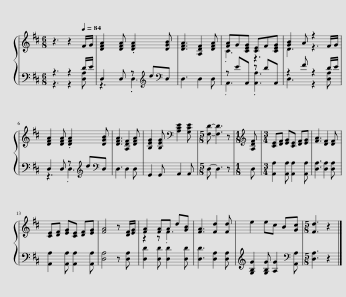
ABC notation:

X:1
%%score { ( 1 4 ) | ( 2 3 ) }
L:1/8
M:6/8
I:linebreak $
K:D
V:1 treble
V:4 treble
V:2 bass
V:3 bass
V:1
 z3 z2[Q:1/4=84] F/G/ | [DFA]2 [DFA] .[DFA]2 [DGB] | [DFA]3 [A,DF]2 [DFA] | [FA]G[CEG] [CE]F[CEG] | [GB]2 A z2 F/G/ |$ %5
 [DFA]2 [DFA] .[DFA]2 [DGB] | [DFA]3 [A,DF]2 [DFA] | [B,EG]2 [B,EG][K:bass] [A,CE]2 [G,CE] |[M:5/8] [F,D]- [F,D]3 z |[M:1/8][K:treble] [A,DF] | %10
[M:3/4] [CE][DF] [EG][CE] [DF][EG] | [FA]3 [DF]2 [DF] |$ [CE][DF] [EG][CE] [DF][EG] | [FA]4 z [DF]/[EG]/ | [FA]2 [FA]A d[GB] | %15
 [FA]3 [Fd]2 [Fd] | e2 ec B[Gc] |[M:5/8] [Fd]3 z2 |] %18
V:2
 z3 z2 D/E/ | D,2 D, z[K:treble] d[K:bass]D, | D,3 D,2 D, | z EA,, z DA,, | z2 F z2 D/E/ |$ %5
 D,2 D, z[K:treble] d[K:bass]D, | D,3 D,2 D, | G,,2 G,, A,,2 A,, |[M:5/8] D,- D,3 z |[M:1/8] D, | %10
[M:3/4] [A,,A,]2 [A,,A,] [A,,A,]2 [A,,A,] | [D,A,]3 [D,A,]2 [D,A,] |$ [A,,A,]2 [A,,A,] [A,,A,]2 [A,,A,] | [D,A,]4 z [D,A,] | [D,D]2 [D,D] [D,D]2 [D,D] | %15
 [D,D]3 [D,A,]2 [D,A,] | [G,B,G]2 [G,B,G] [A,G]2[K:bass] [A,,A,] |[M:5/8] [D,A,]3 z2 |] %18
V:3
 z3 z2 [D,A,] | z3 .D,3[K:treble][K:bass] | x6 | .A,,3 .[A,,A,]3 | D,3 z2 [D,A,] |$ %5
 z3 .D,3[K:treble][K:bass] | x6 | x6 |[M:5/8] x5 |[M:1/8] x | %10
[M:3/4] x6 | x6 |$ x6 | x6 | x6 | %15
 x6 | x5[K:bass] x |[M:5/8] x5 |] %18
V:4
 x6 | x6 | x6 | .C3 z3 | D3 z3 |$ %5
 x6 | x6 | x3[K:bass] x3 |[M:5/8] x5 |[M:1/8][K:treble] x | %10
[M:3/4] x6 | x6 |$ x6 | x6 | z2 z .F3 | %15
 x6 | x6 |[M:5/8] x5 |] %18
